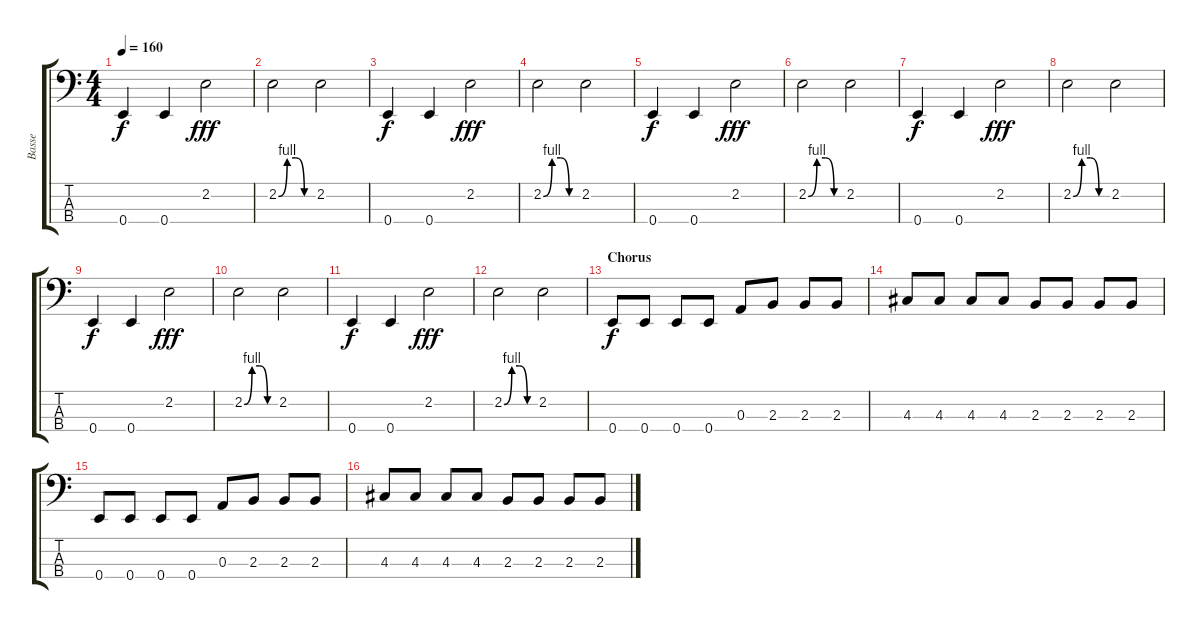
\track ("Basse" "Basse") {instrument acousticbass}
\staff {score tabs}
\tuning (G2 D2 A1 E1) {hide}
\ts (4 4)
\tempo 160
\clef f4
\ks c
0.4.4{dy f} 0.4.4 2.2.2{dy fff} |
2.2{be (custom 0 0 15 4 30 4 45 0 60 0)}.2 2.2.2 |
0.4.4{dy f} 0.4.4 2.2.2{dy fff} |
2.2{be (custom 0 0 15 4 30 4 45 0 60 0)}.2 2.2.2 |
0.4.4{dy f} 0.4.4 2.2.2{dy fff} |
2.2{be (custom 0 0 15 4 30 4 45 0 60 0)}.2 2.2.2 |
0.4.4{dy f} 0.4.4 2.2.2{dy fff} |
2.2{be (custom 0 0 15 4 30 4 45 0 60 0)}.2 2.2.2 |
0.4.4{dy f} 0.4.4 2.2.2{dy fff} |
2.2{be (custom 0 0 15 4 30 4 45 0 60 0)}.2 2.2.2 |
0.4.4{dy f} 0.4.4 2.2.2{dy fff} |
2.2{be (custom 0 0 15 4 30 4 45 0 60 0)}.2 2.2.2 |
\section ("" "Chorus")
0.4.8{dy f} 0.4.8 0.4.8 0.4.8 0.3.8 2.3.8 2.3.8 2.3.8 |
4.3.8 4.3.8 4.3.8 4.3.8 2.3.8 2.3.8 2.3.8 2.3.8 |
0.4.8 0.4.8 0.4.8 0.4.8 0.3.8 2.3.8 2.3.8 2.3.8 |
4.3.8 4.3.8 4.3.8 4.3.8 2.3.8 2.3.8 2.3.8 2.3.8
